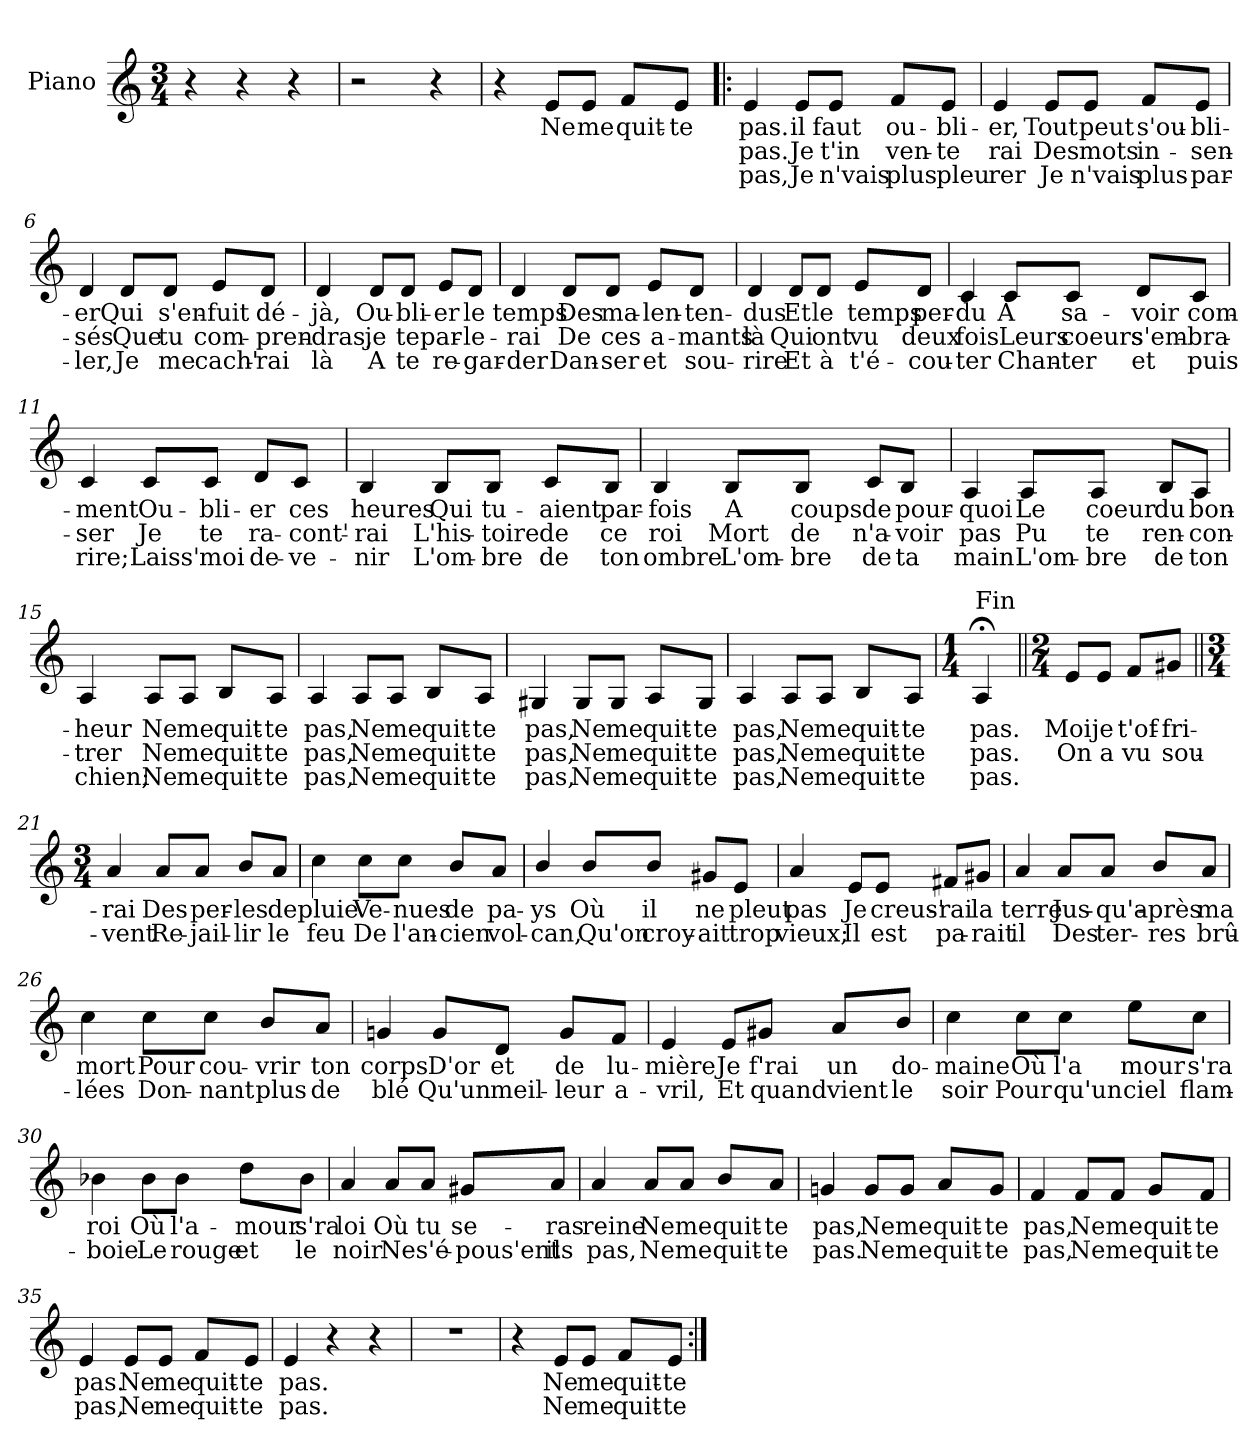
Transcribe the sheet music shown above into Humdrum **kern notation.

**kern	**text	**text	**text
*part1	*part1	*part1	*part1
*staff1	*staff1	*staff1	*staff1
*I"Piano	*	*	*
*I'Pno	*	*	*
*clefG2	*	*	*
*M3/4	*	*	*
=1	=1	=1	=1
4r	.	.	.
4r	.	.	.
4r	.	.	.
=2	=2	=2	=2
2r	.	.	.
4r	.	.	.
=3	=3	=3	=3
4r	.	.	.
8e/L	Ne	.	.
8e/J	me	.	.
8f/L	quit-	.	.
8e/J	te	.	.
=4!|:	=4!|:	=4!|:	=4!|:
4e/	pas.	pas.	pas,
8e/L	il	Je	Je
8e/J	faut	t'in	n'vais
8f/L	ou-	ven-	plus
8e/J	bli-	te	pleu
!!LO:LB:g=z
=5	=5	=5	=5
4e/	er,	rai	rer
8e/L	Tout	Des	Je
8e/J	peut	mots	n'vais
8f/L	s'ou-	in-	plus
8e/J	bli-	sen-	par-
=6	=6	=6	=6
4d/	er	sés	ler,
8d/L	Qui	Que	Je
8d/J	s'en-	tu	me
8e/L	fuit	com-	cach'-
8d/J	dé-	pren-	rai
=7	=7	=7	=7
4d/	jà,	dras,	là
8d/L	Ou-	je	A
8d/J	bli-	te	te
8e/L	er	par-	re-
8d/J	le	le-	gar-
=8	=8	=8	=8
4d/	temps	rai	der
8d/L	Des	De	Dan-
8d/J	ma-	ces	ser
8e/L	len-	a-	et
8d/J	ten-	mants	sou-
!!LO:LB:g=z
=9	=9	=9	=9
4d/	dus	là	rire
8d/L	Et	Qui	Et
8d/J	le	ont	à
8e/L	temps	vu	t'é-
8d/J	per-	deux	cou-
=10	=10	=10	=10
4c/	du	fois	ter
8c/L	A	Leurs	Chan-
8c/J	sa-	coeurs	ter
8d/L	voir	s'em-	et
8c/J	com-	bra-	puis
=11	=11	=11	=11
4c/	ment	ser	rire;
8c/L	Ou-	Je	Laiss'
8c/J	bli-	te	moi
8d/L	er	ra-	de-
8c/J	ces	cont'-	ve-
=12	=12	=12	=12
4B/	heures	rai	nir
8B/L	Qui	L'his-	L'om-
8B/J	tu-	toire	bre
8c/L	aient	de	de
8B/J	par-	ce	ton
!!LO:LB:g=z
=13	=13	=13	=13
4B/	fois	roi	ombre
8B/L	A	Mort	L'om-
8B/J	coups	de	bre
8c/L	de	n'a-	de
8B/J	pour-	voir	ta
=14	=14	=14	=14
4A/	quoi	pas	main
8A/L	Le	Pu	L'om-
8A/J	coeur	te	bre
8B/L	du	ren-	de
8A/J	bon-	con-	ton
=15	=15	=15	=15
4A/	heur	trer	chien;
8A/L	Ne	Ne	Ne
8A/J	me	me	me
8B/L	quit-	quit-	quit-
8A/J	te	te	te
!!LO:LB:g=z
=16	=16	=16	=16
4A/	pas,	pas,	pas,
8A/L	Ne	Ne	Ne
8A/J	me	me	me
8B/L	quit-	quit-	quit-
8A/J	te	te	te
=17	=17	=17	=17
4G#X/	pas,	pas,	pas,
8G#/L	Ne	Ne	Ne
8G#/J	me	me	me
8A/L	quit-	quit-	quit-
8G#/J	te	te	te
=18	=18	=18	=18
4A/	pas,	pas,	pas,
8A/L	Ne	Ne	Ne
8A/J	me	me	me
8B/L	quit-	quit-	quit-
8A/J	te	te	te
=19	=19	=19	=19
*M1/4	*	*	*
!LO:TX:a:t=Fin	!	!	!
4A;/	pas.	pas.	pas.
=20||	=20||	=20||	=20||
*M2/4	*	*	*
8e/L	Moi	On	.
8e/J	je	a	.
8f/L	t'of-	vu	.
8g#X/J	fri-	sou-	.
!!LO:LB:g=z
=21||	=21||	=21||	=21||
*M3/4	*	*	*
4a/	rai	vent	.
8a/L	Des	Re-	.
8a/J	per-	jail-	.
8b/L	les	lir	.
8a/J	de	le	.
=22	=22	=22	=22
4cc\	pluie	feu	.
8cc\L	Ve-	De	.
8cc\J	nues	l'an-	.
8b/L	de	cien	.
8a/J	pa-	vol-	.
=23	=23	=23	=23
4b/	ys	can,	.
8b/L	Où	Qu'on	.
8b/J	il	croy-	.
8g#X/L	ne	ait	.
8e/J	pleut	trop	.
!!LO:LB:g=z
=24	=24	=24	=24
4a/	pas	vieux;	.
8e/L	Je	Il	.
8e/J	creus'-	est	.
8f#X/L	rai	pa-	.
8g#X/J	la	rait	.
=25	=25	=25	=25
4a/	terre	il	.
8a/L	Jus-	Des	.
8a/J	qu'a-	ter-	.
8b/L	près	res	.
8a/J	ma	brû-	.
=26	=26	=26	=26
4cc\	mort	lées	.
8cc\L	Pour	Don-	.
8cc\J	cou-	nant	.
8b/L	vrir	plus	.
8a/J	ton	de	.
!!LO:LB:g=z
=27	=27	=27	=27
4gn/	corps	blé	.
8g/L	D'or	Qu'un	.
8d/J	et	meil-	.
8g/L	de	leur	.
8f/J	lu-	a-	.
=28	=28	=28	=28
4e/	mière	vril,	.
8e/L	Je	Et	.
8g#X/J	f'rai	quand	.
8a/L	un	vient	.
8b/J	do-	le	.
=29	=29	=29	=29
4cc\	maine	soir	.
8cc\L	Où	Pour	.
8cc\J	l'a	qu'un	.
8ee\L	mour	ciel	.
8cc\J	s'ra	flam-	.
!!LO:LB:g=z
=30	=30	=30	=30
4b-X\	roi	boie	.
8b-\L	Où	Le	.
8b-\J	l'a-	rouge	.
8dd\L	mour	et	.
8b-\J	s'ra	le	.
=31	=31	=31	=31
4a/	loi	noir	.
8a/L	Où	Ne	.
8a/J	tu	s'é-	.
8g#X/L	se-	pous'ent	.
8a/J	ras	ils	.
=32	=32	=32	=32
4a/	reine	pas,	.
8a/L	Ne	Ne	.
8a/J	me	me	.
8b/L	quit-	quit-	.
8a/J	te	te	.
!!LO:LB:g=z
=33	=33	=33	=33
4gn/	pas,	pas.	.
8g/L	Ne	Ne	.
8g/J	me	me	.
8a/L	quit-	quit-	.
8g/J	te	te	.
=34	=34	=34	=34
4f/	pas,	pas,	.
8f/L	Ne	Ne	.
8f/J	me	me	.
8g/L	quit-	quit-	.
8f/J	te	te	.
=35	=35	=35	=35
4e/	pas.	pas,	.
8e/L	Ne	Ne	.
8e/J	me	me	.
8f/L	quit-	quit-	.
8e/J	te	te	.
!!LO:LB:g=z
=36	=36	=36	=36
4e/	pas.	pas.	.
4r	.	.	.
4r	.	.	.
=37	=37	=37	=37
2.r	.	.	.
=38	=38	=38	=38
4r	.	.	.
8e/L	Ne	Ne	.
8e/J	me	me	.
8f/L	quit-	quit-	.
8e/J	te	te	.
=:|!	=:|!	=:|!	=:|!
*-	*-	*-	*-
